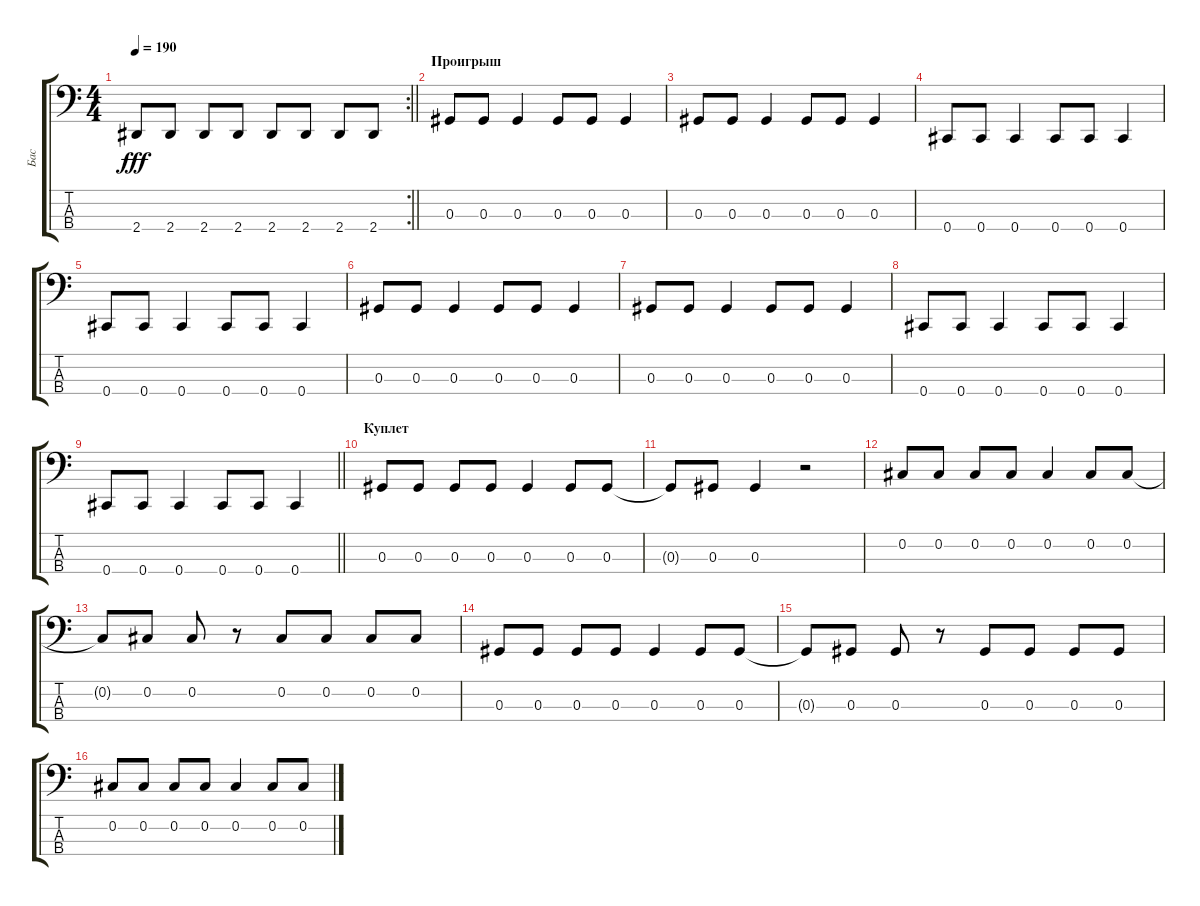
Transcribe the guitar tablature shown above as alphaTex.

\track ("Бас" "Бас") {instrument electricbassfinger}
\staff {score tabs}
\tuning (Gb2 Db2 Ab1 Db1) {hide}
\rc 2
\ts (4 4)
\tempo 190
\clef f4
\barLineRight lightlight
\ks c
2.4.8{dy fff} 2.4.8 2.4.8 2.4.8 2.4.8 2.4.8 2.4.8 2.4.8 |
\section ("" "Проигрыш")
0.3.8 0.3.8 0.3.4 0.3.8 0.3.8 0.3.4 |
0.3.8 0.3.8 0.3.4 0.3.8 0.3.8 0.3.4 |
0.4.8 0.4.8 0.4.4 0.4.8 0.4.8 0.4.4 |
0.4.8 0.4.8 0.4.4 0.4.8 0.4.8 0.4.4 |
0.3.8 0.3.8 0.3.4 0.3.8 0.3.8 0.3.4 |
0.3.8 0.3.8 0.3.4 0.3.8 0.3.8 0.3.4 |
0.4.8 0.4.8 0.4.4 0.4.8 0.4.8 0.4.4 |
\barLineRight lightlight
0.4.8 0.4.8 0.4.4 0.4.8 0.4.8 0.4.4 |
\section ("" "Куплет")
0.3.8 0.3.8 0.3.8 0.3.8 0.3.4 0.3.8 0.3.8 |
0.3{t}.8 0.3.8 0.3.4 r.2 |
0.2.8 0.2.8 0.2.8 0.2.8 0.2.4 0.2.8 0.2.8 |
0.2{t}.8 0.2.8 0.2.8 r.8 0.2.8 0.2.8 0.2.8 0.2.8 |
0.3.8 0.3.8 0.3.8 0.3.8 0.3.4 0.3.8 0.3.8 |
0.3{t}.8 0.3.8 0.3.8 r.8 0.3.8 0.3.8 0.3.8 0.3.8 |
0.2.8 0.2.8 0.2.8 0.2.8 0.2.4 0.2.8 0.2.8
